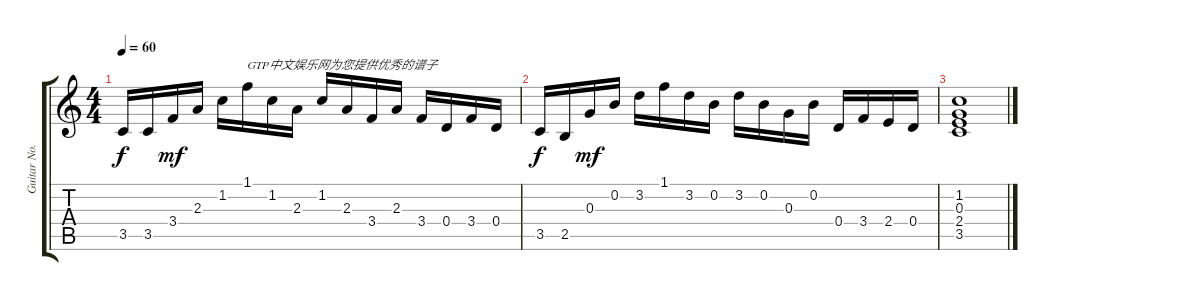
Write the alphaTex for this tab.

\track ("Guitar No.1" "Guitar No.") {instrument acousticguitarnylon}
\staff {score tabs}
\tuning (E4 B3 G3 D3 A2 E2) {hide}
\ts (4 4)
\tempo 60
\clef g2
\ks c
3.5.16{dy f} 3.5.16 3.4.16{dy mf} 2.3.16 1.2.16 1.1.16{txt "GTP中文娱乐网为您提供优秀的谱子"} 1.2.16 2.3.16 1.2.16 2.3.16 3.4.16 2.3.16 3.4.16 0.4.16 3.4.16 0.4.16 |
3.5.16{dy f} 2.5.16 0.3.16{dy mf} 0.2.16 3.2.16 1.1.16 3.2.16 0.2.16 3.2.16 0.2.16 0.3.16 0.2.16 0.4.16 3.4.16 2.4.16 0.4.16 |
(1.2 0.3 2.4 3.5).1{txt " "}
